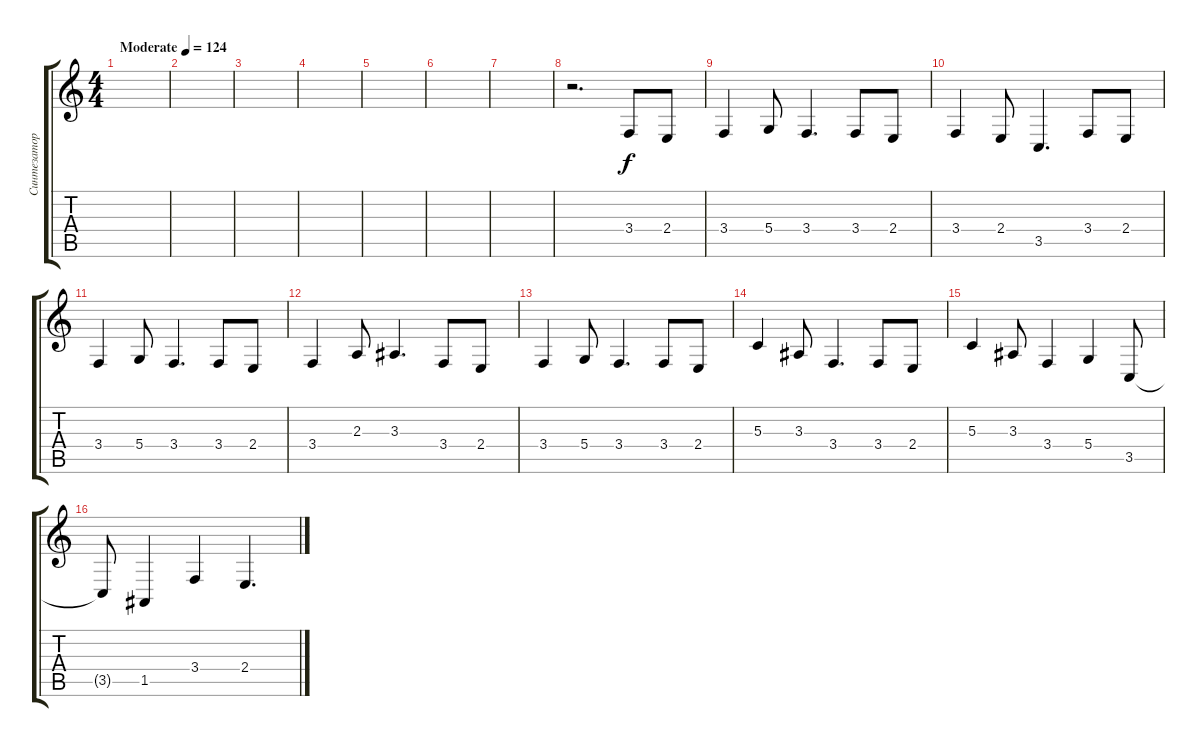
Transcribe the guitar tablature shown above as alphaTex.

\track ("Синтезатор" "Синтезатор") {instrument churchorgan}
\staff {score tabs}
\tuning (E4 B3 G3 D3 A2 E2) {hide}
\ts (4 4)
\tempo (124 "Moderate")
\clef g2
\ks c
|
|
|
|
|
|
|
r.2{d} 3.4.8 2.4.8 |
3.4.4 5.4.8 3.4.4{d} 3.4.8 2.4.8 |
3.4.4 2.4.8 3.5.4{d} 3.4.8 2.4.8 |
3.4.4 5.4.8 3.4.4{d} 3.4.8 2.4.8 |
3.4.4 2.3.8 3.3.4{d} 3.4.8 2.4.8 |
3.4.4 5.4.8 3.4.4{d} 3.4.8 2.4.8 |
5.3.4 3.3.8 3.4.4{d} 3.4.8 2.4.8 |
5.3.4 3.3.8 3.4.4 5.4.4 3.5.8 |
3.5{t}.8 1.5.4 3.4.4 2.4.4{d}
